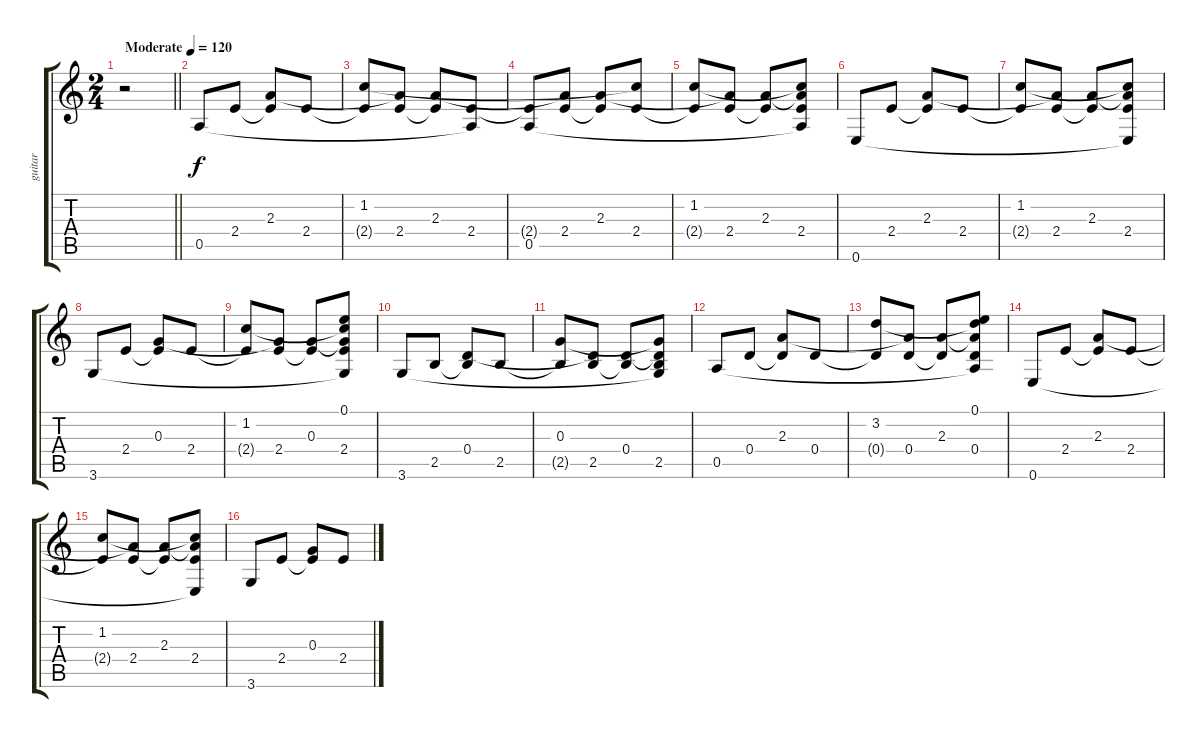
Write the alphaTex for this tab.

\track ("guitar    quarta" "guitar    ") {instrument acousticguitarnylon}
\staff {score tabs}
\tuning (E4 B3 G3 D3 A2 E2) {hide}
\ts (2 4)
\tempo (120 "Moderate")
\clef g2
\barLineRight lightlight
\ks c
r.2{dy f instrument acousticguitarnylon} |
0.5.8 2.4.8 (2.3 2.4{t}).8 2.4.8 |
(1.2 2.4{t}).8 (2.3{t} 2.4).8 (2.3 2.4{t}).8 (2.4 0.5{t}).8 |
(2.4{t} 0.5).8 (2.3{t} 2.4).8 (2.3 2.4{t}).8 (1.2{t} 2.4).8 |
(1.2 2.4{t}).8 (2.3{t} 2.4).8 (2.3 2.4{t}).8 (1.2{t} 2.3{t} 2.4 0.5{t}).8 |
0.6.8 2.4.8 (2.3 2.4{t}).8 2.4.8 |
(1.2 2.4{t}).8 (2.3{t} 2.4).8 (2.3 2.4{t}).8 (1.2{t} 2.3{t} 2.4 0.6{t}).8 |
3.6.8 2.4.8 (0.3 2.4{t}).8 2.4.8 |
(1.2 2.4{t}).8 (0.3{t} 2.4).8 (0.3 2.4{t}).8 (0.1 1.2{t} 0.3{t} 2.4 3.6{t}).8 |
3.6.8 2.5.8 (0.4 2.5{t}).8 2.5.8 |
(0.3 2.5{t}).8 (0.4{t} 2.5).8 (0.4 2.5{t}).8 (0.3{t} 0.4{t} 2.5 3.6{t}).8 |
0.5.8 0.4.8 (2.3 0.4{t}).8 0.4.8 |
(3.2 0.4{t}).8 (2.3{t} 0.4).8 (2.3 0.4{t}).8 (0.1 3.2{t} 2.3{t} 0.4 0.5{t}).8 |
0.6.8 2.4.8 (2.3 2.4{t}).8 2.4.8 |
(1.2 2.4{t}).8 (2.3{t} 2.4).8 (2.3 2.4{t}).8 (1.2{t} 2.3{t} 2.4 0.6{t}).8 |
3.6.8 2.4.8 (0.3 2.4{t}).8 2.4.8
